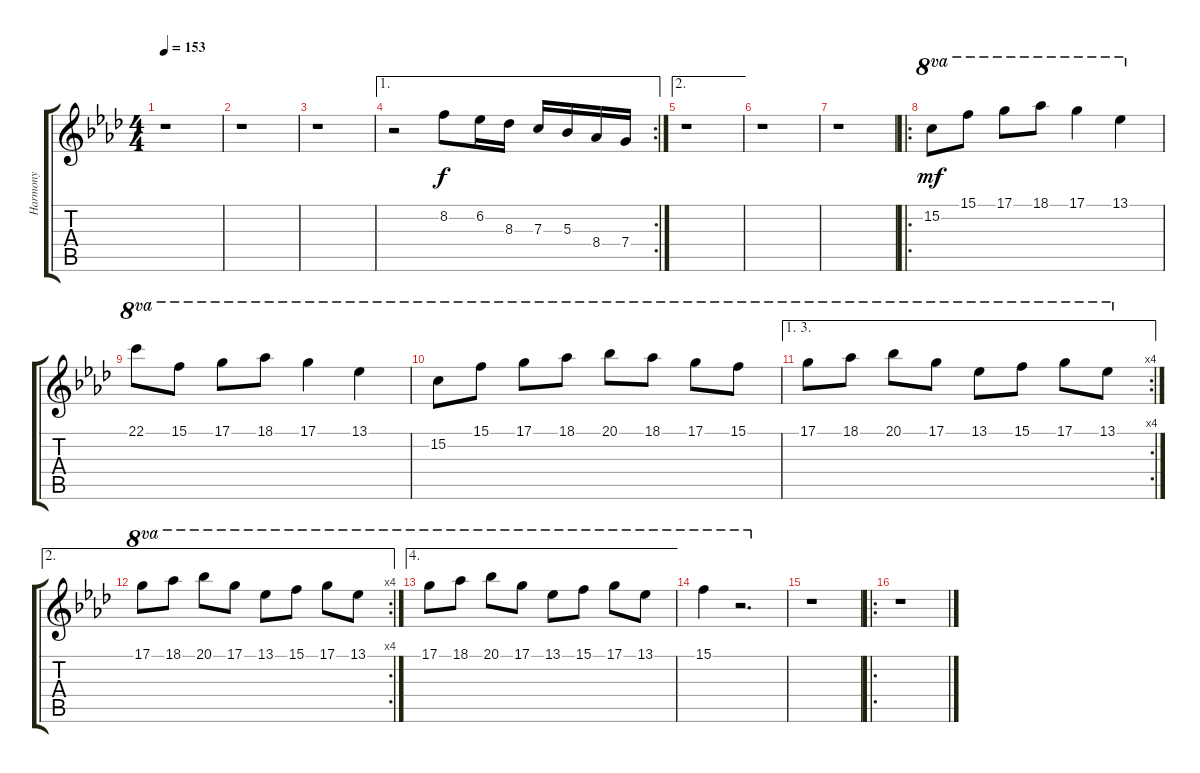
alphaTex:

\track ("Harmony" "Harmony") {instrument distortionguitar}
\staff {score tabs}
\tuning (D4 A3 F3 C3 G2 D2) {hide}
\ts (4 4)
\tempo 153
\clef g2
\ks fminor
r.1{dy f} |
r.1 |
r.1 |
\ae 1
\rc 2
r.2 8.2.8 6.2.16 8.3.16 7.3.16 5.3.16 8.4.16 7.4.16 |
\ae 2
r.1 |
r.1 |
r.1 |
\ro
15.2.8{ot 8va dy mf} 15.1.8{ot 8va} 17.1.8{ot 8va} 18.1.8{ot 8va} 17.1.4{ot 8va} 13.1.4{ot 8va} |
22.1.8{ot 8va} 15.1.8{ot 8va} 17.1.8{ot 8va} 18.1.8{ot 8va} 17.1.4{ot 8va} 13.1.4{ot 8va} |
15.2.8{ot 8va} 15.1.8{ot 8va} 17.1.8{ot 8va} 18.1.8{ot 8va} 20.1.8{ot 8va} 18.1.8{ot 8va} 17.1.8{ot 8va} 15.1.8{ot 8va} |
\ae (1 3)
\rc 4
17.1.8{ot 8va} 18.1.8{ot 8va} 20.1.8{ot 8va} 17.1.8{ot 8va} 13.1.8{ot 8va} 15.1.8{ot 8va} 17.1.8{ot 8va} 13.1.8{ot 8va} |
\ae 2
\rc 4
17.1.8{ot 8va} 18.1.8{ot 8va} 20.1.8{ot 8va} 17.1.8{ot 8va} 13.1.8{ot 8va} 15.1.8{ot 8va} 17.1.8{ot 8va} 13.1.8{ot 8va} |
\ae 4
17.1.8{ot 8va} 18.1.8{ot 8va} 20.1.8{ot 8va} 17.1.8{ot 8va} 13.1.8{ot 8va} 15.1.8{ot 8va} 17.1.8{ot 8va} 13.1.8{ot 8va} |
15.1.4{ot 8va} r.2{d ot 8va} |
r.1 |
\ro
r.1
